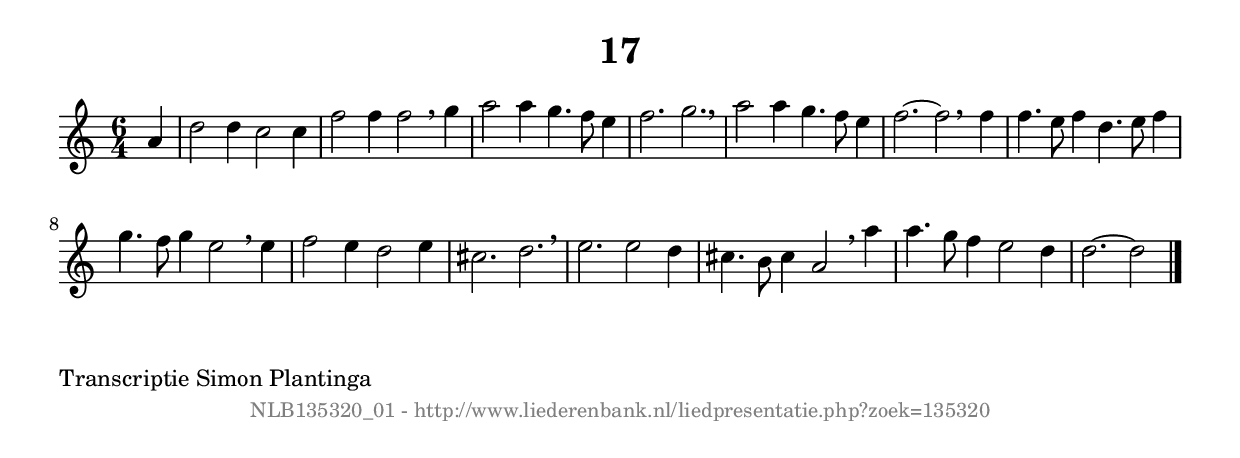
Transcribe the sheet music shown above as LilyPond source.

%
% produced by wce2krn 1.64 (7 June 2014)
%
\version"2.16"
#(append! paper-alist '(("long" . (cons (* 210 mm) (* 2000 mm)))))
#(set-default-paper-size "long")
sb = {\breathe}
mBreak = {\breathe }
bBreak = {\breathe }
x = {\once\override NoteHead #'style = #'cross }
gl=\glissando
itime={\override Staff.TimeSignature #'stencil = ##f }
ficta = {\once\set suggestAccidentals = ##t}
fine = {\once\override Score.RehearsalMark #'self-alignment-X = #1 \mark \markup {\italic{Fine}}}
dc = {\once\override Score.RehearsalMark #'self-alignment-X = #1 \mark \markup {\italic{D.C.}}}
dcf = {\once\override Score.RehearsalMark #'self-alignment-X = #1 \mark \markup {\italic{D.C. al Fine}}}
dcc = {\once\override Score.RehearsalMark #'self-alignment-X = #1 \mark \markup {\italic{D.C. al Coda}}}
ds = {\once\override Score.RehearsalMark #'self-alignment-X = #1 \mark \markup {\italic{D.S.}}}
dsf = {\once\override Score.RehearsalMark #'self-alignment-X = #1 \mark \markup {\italic{D.S. al Fine}}}
dsc = {\once\override Score.RehearsalMark #'self-alignment-X = #1 \mark \markup {\italic{D.S. al Coda}}}
pv = {\set Score.repeatCommands = #'((volta "1"))}
sv = {\set Score.repeatCommands = #'((volta "2"))}
tv = {\set Score.repeatCommands = #'((volta "3"))}
qv = {\set Score.repeatCommands = #'((volta "4"))}
xv = {\set Score.repeatCommands = #'((volta #f))}
\header{ tagline = ""
title = "17"
}
\score {{
\key d \dorian
\relative g'
{
\set melismaBusyProperties = #'()
\partial 32*8
\time 6/4
\tempo 4=120
\override Score.MetronomeMark #'transparent = ##t
\override Score.RehearsalMark #'break-visibility = #(vector #t #t #f)
a4 | d2 d4 c2 c4 | f2 f4 f2 \sb g4 | a2 a4 g4. f8 e4 | f2. g2. \sb | a2 a4 g4. f8 e4 | f2.~ f2 \bar ":|:" \bBreak
f4 | f4. e8 f4 d4. e8 f4 | g4. f8 g4 e2 \sb e4 | f2 e4 d2 e4 | cis2. d2. \sb | e2. e2 d4 | cis4. b8 cis4 a2 \sb a'4 | a4. g8 f4 e2 d4 | d2.~ d2 \bar "|."
 }}
 \midi { }
 \layout {
            indent = 0.0\cm
}
}
\markup { \wordwrap-string #" 
Transcriptie Simon Plantinga
"}
\markup { \vspace #0 } \markup { \with-color #grey \fill-line { \center-column { \smaller "NLB135320_01 - http://www.liederenbank.nl/liedpresentatie.php?zoek=135320" } } }
